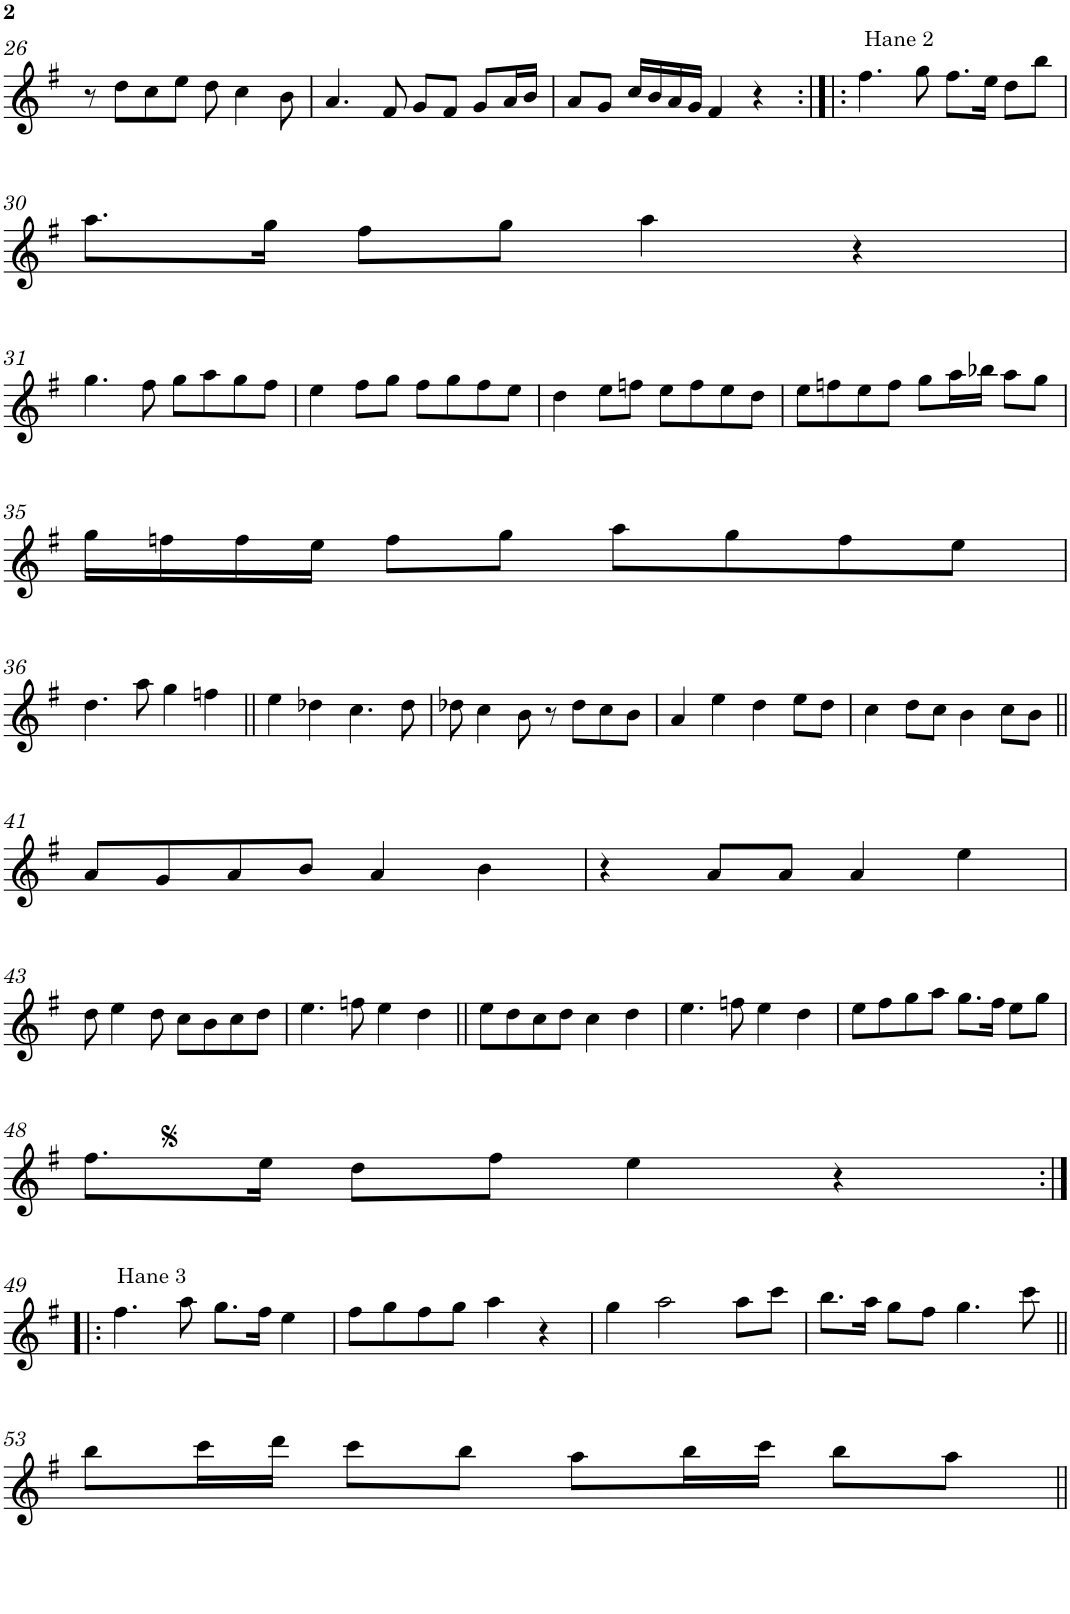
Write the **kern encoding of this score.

**kern
*part1
*staff1
*I"Piano
*I'Pno.
!!LO:PB:g=z
*clefG2
*k[f#]
*M4/4
*met(c)
=26
8r
8dd\L
8cc\
8ee\J
8dd\
4cc\
8b\
=27
4.a/
8f#/
8g/L
8f#/J
8g/L
16a/L
16b/JJ
=28
8a/L
8g/J
16cc/LL
16b/
16a/
16g/JJ
4f#/
4r
=29:|!|:
!LO:TX:a:t=Hane 2
4.ff#\
8gg\
8.ff#\L
16ee\Jk
8dd\L
8bb\J
!!LO:LB:g=z
=30
8.aa\L
16gg\Jk
8ff#\L
8gg\J
4aa\
4r
!!LO:LB:g=z
=31
4.gg\
8ff#\
8gg\L
8aa\
8gg\
8ff#\J
=32
4ee\
8ff#\L
8gg\J
8ff#\L
8gg\
8ff#\
8ee\J
=33
4dd\
8ee\L
8ffn\J
8ee\L
8ff\
8ee\
8dd\J
=34
8ee\L
8ffn\
8ee\
8ff\J
8gg\L
16aa\L
16bb-X\JJ
8aa\L
8gg\J
!!LO:LB:g=z
=35
16gg\LL
16ffn\
16ff\
16ee\JJ
8ff\L
8gg\J
8aa\L
8gg\
8ff\
8ee\J
!!LO:LB:g=z
=36
4.dd\
8aa\
4gg\
4ffn\
=37||
4ee\
4dd-X\
4.cc\
8dd-\
=38
8dd-X\
4cc\
8b\
8r
8dd-\L
8cc\
8b\J
=39
4a/
4ee\
4dd\
8ee\L
8dd\J
=40
4cc\
8dd\L
8cc\J
4b\
8cc\L
8b\J
!!LO:LB:g=z
=41||
8a/L
8g/
8a/
8b/J
4a/
4b\
=42
4r
8a/L
8a/J
4a/
4ee\
!!LO:LB:g=z
=43
8dd\
4ee\
8dd\
8cc\L
8b\
8cc\
8dd\J
=44
4.ee\
8ffn\
4ee\
4dd\
=45||
8ee\L
8dd\
8cc\
8dd\J
4cc\
4dd\
=46
4.ee\
8ffn\
4ee\
4dd\
=47
8ee\L
8ff#\
8gg\
8aa\J
8.gg\L
16ff#\Jk
8ee\L
8gg\J
!!LO:LB:g=z
=48
8.ff#\L
16ee\Jk
8dd\L
8ff#\J
4ee\
4r
!!LO:LB:g=z
=49:|!|:
!LO:TX:a:t=Hane 3
4.ff#\
8aa\
8.gg\L
16ff#\Jk
4ee\
=50
8ff#\L
8gg\
8ff#\
8gg\J
4aa\
4r
=51
4gg\
2aa\
8aa\L
8ccc\J
=52
8.bb\L
16aa\Jk
8gg\L
8ff#\J
4.gg\
8ccc\
!!LO:LB:g=z
=53||
8bb\L
16ccc\L
16ddd\JJ
8ccc\L
8bb\J
8aa\L
16bb\L
16ccc\JJ
8bb\L
8aa\J
=||
*-
